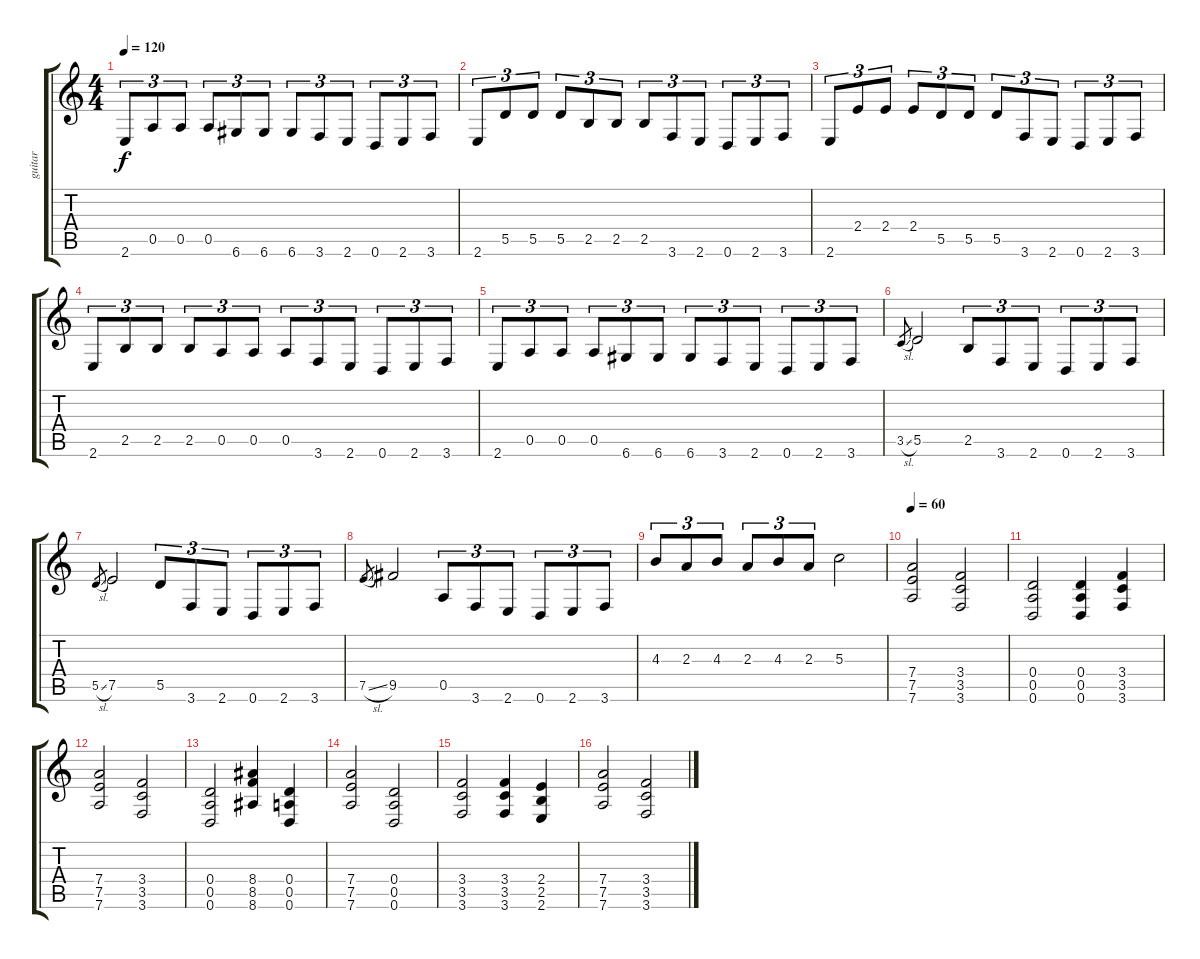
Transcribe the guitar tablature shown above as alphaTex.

\track ("guitar" "guitar") {instrument overdrivenguitar}
\staff {score tabs}
\tuning (E4 B3 G3 D3 A2 D2) {hide}
\ts (4 4)
\tempo 120
\clef g2
\ks c
2.6.8{tu (3 2) dy f} 0.5.8{tu (3 2)} 0.5.8{tu (3 2)} 0.5.8{tu (3 2)} 6.6.8{tu (3 2)} 6.6.8{tu (3 2)} 6.6.8{tu (3 2)} 3.6.8{tu (3 2)} 2.6.8{tu (3 2)} 0.6.8{tu (3 2)} 2.6.8{tu (3 2)} 3.6.8{tu (3 2)} |
2.6.8{tu (3 2)} 5.5.8{tu (3 2)} 5.5.8{tu (3 2)} 5.5.8{tu (3 2)} 2.5.8{tu (3 2)} 2.5.8{tu (3 2)} 2.5.8{tu (3 2)} 3.6.8{tu (3 2)} 2.6.8{tu (3 2)} 0.6.8{tu (3 2)} 2.6.8{tu (3 2)} 3.6.8{tu (3 2)} |
2.6.8{tu (3 2)} 2.4.8{tu (3 2)} 2.4.8{tu (3 2)} 2.4.8{tu (3 2)} 5.5.8{tu (3 2)} 5.5.8{tu (3 2)} 5.5.8{tu (3 2)} 3.6.8{tu (3 2)} 2.6.8{tu (3 2)} 0.6.8{tu (3 2)} 2.6.8{tu (3 2)} 3.6.8{tu (3 2)} |
2.6.8{tu (3 2)} 2.5.8{tu (3 2)} 2.5.8{tu (3 2)} 2.5.8{tu (3 2)} 0.5.8{tu (3 2)} 0.5.8{tu (3 2)} 0.5.8{tu (3 2)} 3.6.8{tu (3 2)} 2.6.8{tu (3 2)} 0.6.8{tu (3 2)} 2.6.8{tu (3 2)} 3.6.8{tu (3 2)} |
2.6.8{tu (3 2)} 0.5.8{tu (3 2)} 0.5.8{tu (3 2)} 0.5.8{tu (3 2)} 6.6.8{tu (3 2)} 6.6.8{tu (3 2)} 6.6.8{tu (3 2)} 3.6.8{tu (3 2)} 2.6.8{tu (3 2)} 0.6.8{tu (3 2)} 2.6.8{tu (3 2)} 3.6.8{tu (3 2)} |
3.5{sl}.8{gr} 5.5.2 2.5.8{tu (3 2)} 3.6.8{tu (3 2)} 2.6.8{tu (3 2)} 0.6.8{tu (3 2)} 2.6.8{tu (3 2)} 3.6.8{tu (3 2)} |
5.5{sl}.8{gr} 7.5.2 5.5.8{tu (3 2)} 3.6.8{tu (3 2)} 2.6.8{tu (3 2)} 0.6.8{tu (3 2)} 2.6.8{tu (3 2)} 3.6.8{tu (3 2)} |
7.5{sl}.8{gr} 9.5.2 0.5.8{tu (3 2)} 3.6.8{tu (3 2)} 2.6.8{tu (3 2)} 0.6.8{tu (3 2)} 2.6.8{tu (3 2)} 3.6.8{tu (3 2)} |
4.3.8{tu (3 2)} 2.3.8{tu (3 2)} 4.3.8{tu (3 2)} 2.3.8{tu (3 2)} 4.3.8{tu (3 2)} 2.3.8{tu (3 2)} 5.3.2 |
\tempo 60
(7.4 7.5 7.6).2{volume 12} (3.4 3.5 3.6).2 |
(0.4 0.5 0.6).2 (0.4 0.5 0.6).4 (3.4 3.5 3.6).4 |
(7.4 7.5 7.6).2 (3.4 3.5 3.6).2 |
(0.4 0.5 0.6).2 (8.4 8.5 8.6).4 (0.4 0.5 0.6).4 |
(7.4 7.5 7.6).2 (0.4 0.5 0.6).2 |
(3.4 3.5 3.6).2 (3.4 3.5 3.6).4 (2.4 2.5 2.6).4 |
(7.4 7.5 7.6).2 (3.4 3.5 3.6).2
